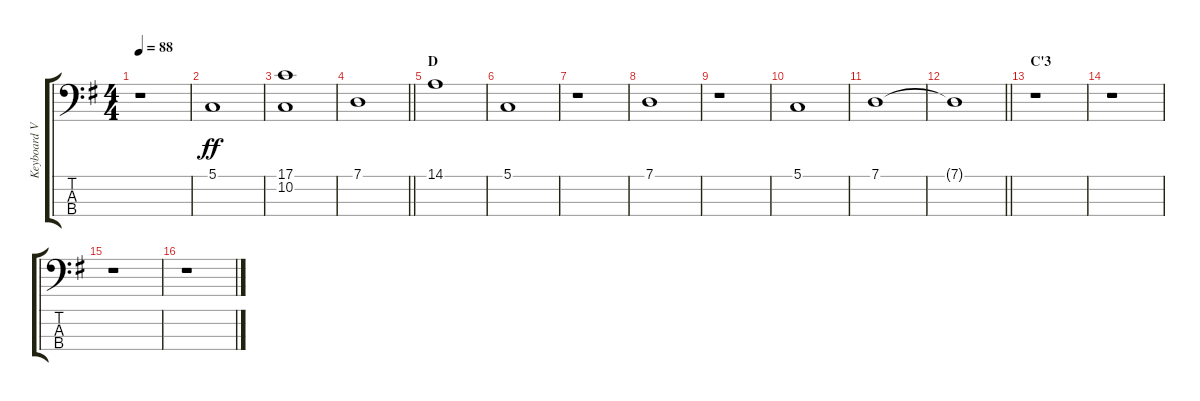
\track ("Keyboard V" "Keyboard V") {instrument pad2warm}
\staff {score tabs}
\tuning (G2 D2 A1 E1) {hide}
\ts (4 4)
\tempo 88
\clef f4
\ks g
r.1{dy ff} |
5.1.1 |
(17.1 10.2).1 |
\barLineRight lightlight
7.1.1 |
\section ("" "D")
14.1.1 |
5.1.1 |
r.1 |
7.1.1 |
r.1 |
5.1.1 |
7.1.1 |
\barLineRight lightlight
7.1{t}.1 |
\section ("" "C'3")
r.1 |
r.1 |
r.1 |
r.1
